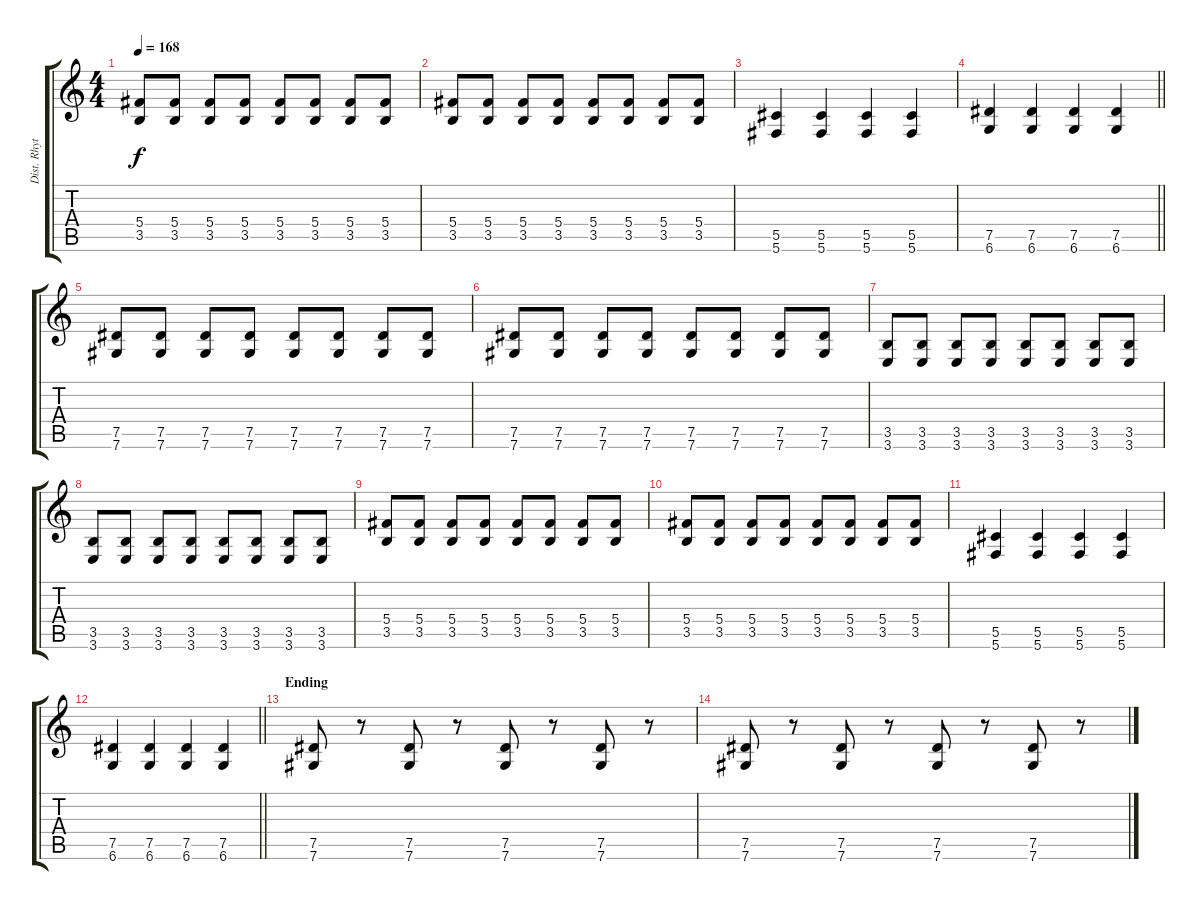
\track ("Dist. Rhytm Guitar [L]" "Dist. Rhyt") {instrument distortionguitar}
\staff {score tabs}
\tuning (Eb4 Bb3 Gb3 Db3 Ab2 Db2) {hide}
\ts (4 4)
\tempo 168
\clef g2
\ks c
(5.4 3.5).8{dy f} (5.4 3.5).8 (5.4 3.5).8 (5.4 3.5).8 (5.4 3.5).8 (5.4 3.5).8 (5.4 3.5).8 (5.4 3.5).8 |
(5.4 3.5).8 (5.4 3.5).8 (5.4 3.5).8 (5.4 3.5).8 (5.4 3.5).8 (5.4 3.5).8 (5.4 3.5).8 (5.4 3.5).8 |
(5.5 5.6).4 (5.5 5.6).4 (5.5 5.6).4 (5.5 5.6).4 |
\barLineRight lightlight
(7.5 6.6).4 (7.5 6.6).4 (7.5 6.6).4 (7.5 6.6).4 |
(7.5 7.6).8 (7.5 7.6).8 (7.5 7.6).8 (7.5 7.6).8 (7.5 7.6).8 (7.5 7.6).8 (7.5 7.6).8 (7.5 7.6).8 |
(7.5 7.6).8 (7.5 7.6).8 (7.5 7.6).8 (7.5 7.6).8 (7.5 7.6).8 (7.5 7.6).8 (7.5 7.6).8 (7.5 7.6).8 |
(3.5 3.6).8 (3.5 3.6).8 (3.5 3.6).8 (3.5 3.6).8 (3.5 3.6).8 (3.5 3.6).8 (3.5 3.6).8 (3.5 3.6).8 |
(3.5 3.6).8 (3.5 3.6).8 (3.5 3.6).8 (3.5 3.6).8 (3.5 3.6).8 (3.5 3.6).8 (3.5 3.6).8 (3.5 3.6).8 |
(5.4 3.5).8 (5.4 3.5).8 (5.4 3.5).8 (5.4 3.5).8 (5.4 3.5).8 (5.4 3.5).8 (5.4 3.5).8 (5.4 3.5).8 |
(5.4 3.5).8 (5.4 3.5).8 (5.4 3.5).8 (5.4 3.5).8 (5.4 3.5).8 (5.4 3.5).8 (5.4 3.5).8 (5.4 3.5).8 |
(5.5 5.6).4 (5.5 5.6).4 (5.5 5.6).4 (5.5 5.6).4 |
\barLineRight lightlight
(7.5 6.6).4 (7.5 6.6).4 (7.5 6.6).4 (7.5 6.6).4 |
\section ("" "Ending")
(7.5 7.6).8 r.8 (7.5 7.6).8 r.8 (7.5 7.6).8 r.8 (7.5 7.6).8 r.8 |
(7.5 7.6).8 r.8 (7.5 7.6).8 r.8 (7.5 7.6).8 r.8 (7.5 7.6).8 r.8
